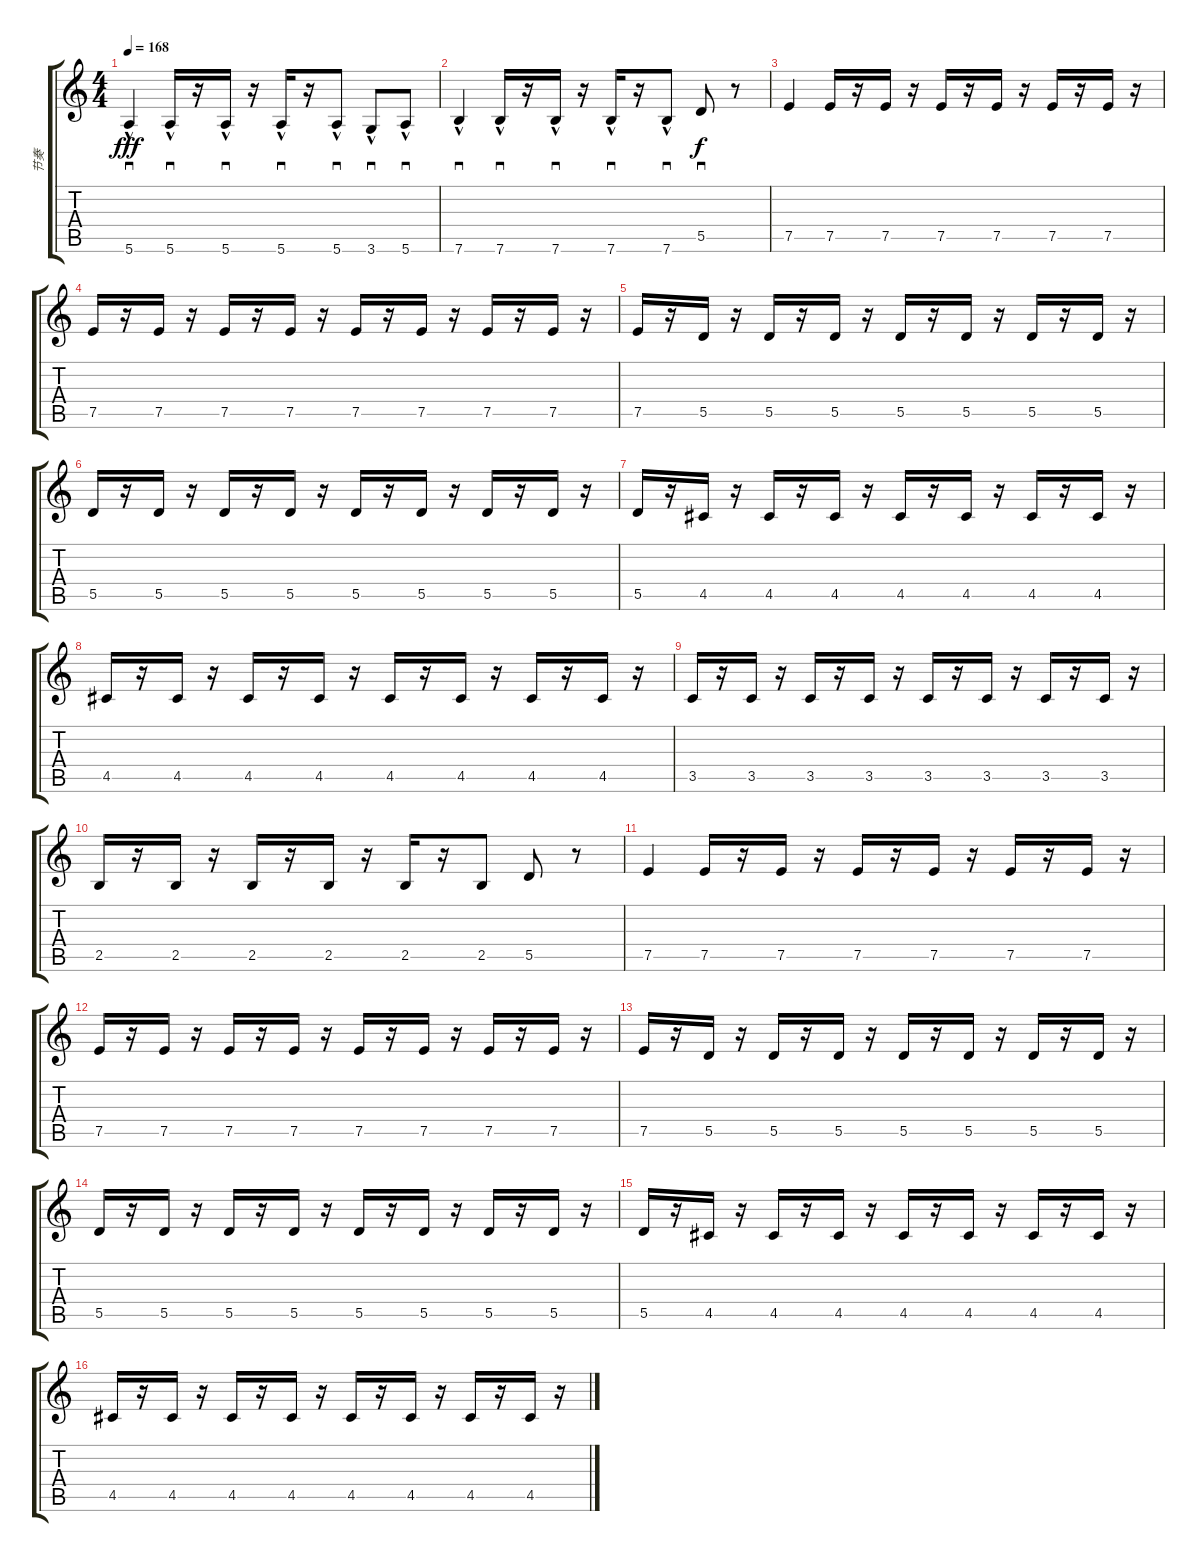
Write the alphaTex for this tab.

\track ("节奏" "节奏") {instrument overdrivenguitar}
\staff {score tabs}
\tuning (E4 B3 G3 D3 A2 E2) {hide}
\ts (4 4)
\tempo 168
\clef g2
\ks c
5.6{hac}.4{sd dy fff} 5.6{hac}.16{sd} r.16 5.6{hac}.16{sd} r.16 5.6{hac}.16{sd} r.16 5.6{hac}.8{sd} 3.6{hac}.8{sd} 5.6{hac}.8{sd} |
7.6{hac}.4{sd} 7.6{hac}.16{sd} r.16 7.6{hac}.16{sd} r.16 7.6{hac}.16{sd} r.16 7.6{hac}.8{sd} 5.5.8{sd dy f} r.8 |
7.5.4 7.5.16 r.16 7.5.16 r.16 7.5.16 r.16 7.5.16 r.16 7.5.16 r.16 7.5.16 r.16 |
7.5.16 r.16 7.5.16 r.16 7.5.16 r.16 7.5.16 r.16 7.5.16 r.16 7.5.16 r.16 7.5.16 r.16 7.5.16 r.16 |
7.5.16 r.16 5.5.16 r.16 5.5.16 r.16 5.5.16 r.16 5.5.16 r.16 5.5.16 r.16 5.5.16 r.16 5.5.16 r.16 |
5.5.16 r.16 5.5.16 r.16 5.5.16 r.16 5.5.16 r.16 5.5.16 r.16 5.5.16 r.16 5.5.16 r.16 5.5.16 r.16 |
5.5.16 r.16 4.5.16 r.16 4.5.16 r.16 4.5.16 r.16 4.5.16 r.16 4.5.16 r.16 4.5.16 r.16 4.5.16 r.16 |
4.5.16 r.16 4.5.16 r.16 4.5.16 r.16 4.5.16 r.16 4.5.16 r.16 4.5.16 r.16 4.5.16 r.16 4.5.16 r.16 |
3.5.16 r.16 3.5.16 r.16 3.5.16 r.16 3.5.16 r.16 3.5.16 r.16 3.5.16 r.16 3.5.16 r.16 3.5.16 r.16 |
2.5.16 r.16 2.5.16 r.16 2.5.16 r.16 2.5.16 r.16 2.5.16 r.16 2.5.8 5.5.8 r.8 |
7.5.4 7.5.16 r.16 7.5.16 r.16 7.5.16 r.16 7.5.16 r.16 7.5.16 r.16 7.5.16 r.16 |
7.5.16 r.16 7.5.16 r.16 7.5.16 r.16 7.5.16 r.16 7.5.16 r.16 7.5.16 r.16 7.5.16 r.16 7.5.16 r.16 |
7.5.16 r.16 5.5.16 r.16 5.5.16 r.16 5.5.16 r.16 5.5.16 r.16 5.5.16 r.16 5.5.16 r.16 5.5.16 r.16 |
5.5.16 r.16 5.5.16 r.16 5.5.16 r.16 5.5.16 r.16 5.5.16 r.16 5.5.16 r.16 5.5.16 r.16 5.5.16 r.16 |
5.5.16 r.16 4.5.16 r.16 4.5.16 r.16 4.5.16 r.16 4.5.16 r.16 4.5.16 r.16 4.5.16 r.16 4.5.16 r.16 |
4.5.16 r.16 4.5.16 r.16 4.5.16 r.16 4.5.16 r.16 4.5.16 r.16 4.5.16 r.16 4.5.16 r.16 4.5.16 r.16
